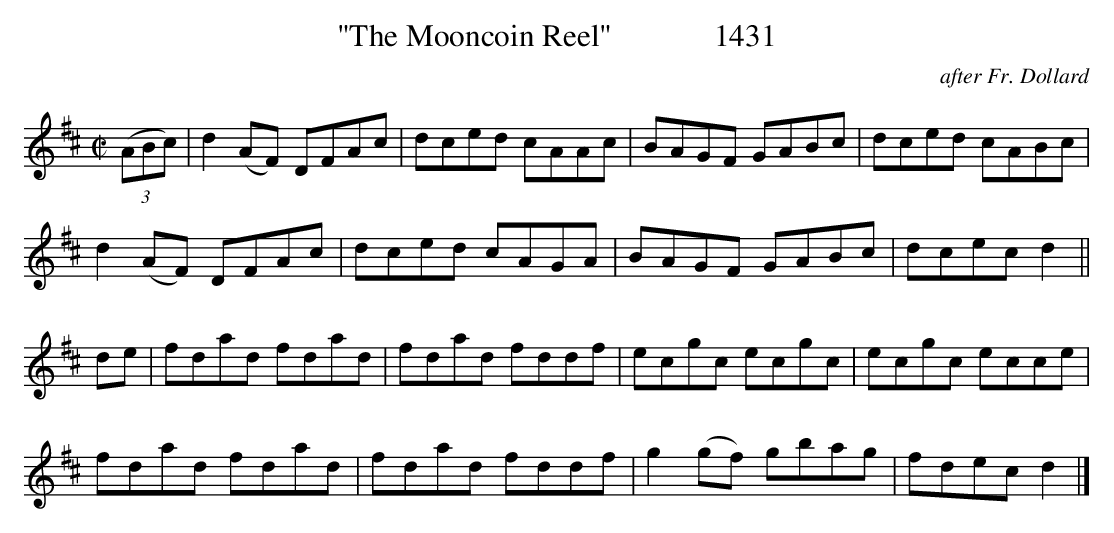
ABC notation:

X:1
T:"The Mooncoin Reel"             1431
C:after Fr. Dollard
BRENNAN July 2003 (HTTP://WWW.SOSYOURMOM.COM)
M:C|
L:1/8
K:D
(3(ABc)|d2(AF) DFAc|dced cAAc|BAGF GABc|dced cABc|
d2(AF) DFAc|dced cAGA|BAGF GABc|dcec d2||
de|fdad fdad|fdad fddf|ecgc ecgc|ecgc ecce|
fdad fdad|fdad fddf|g2(gf) gbag|fdec d2|]
